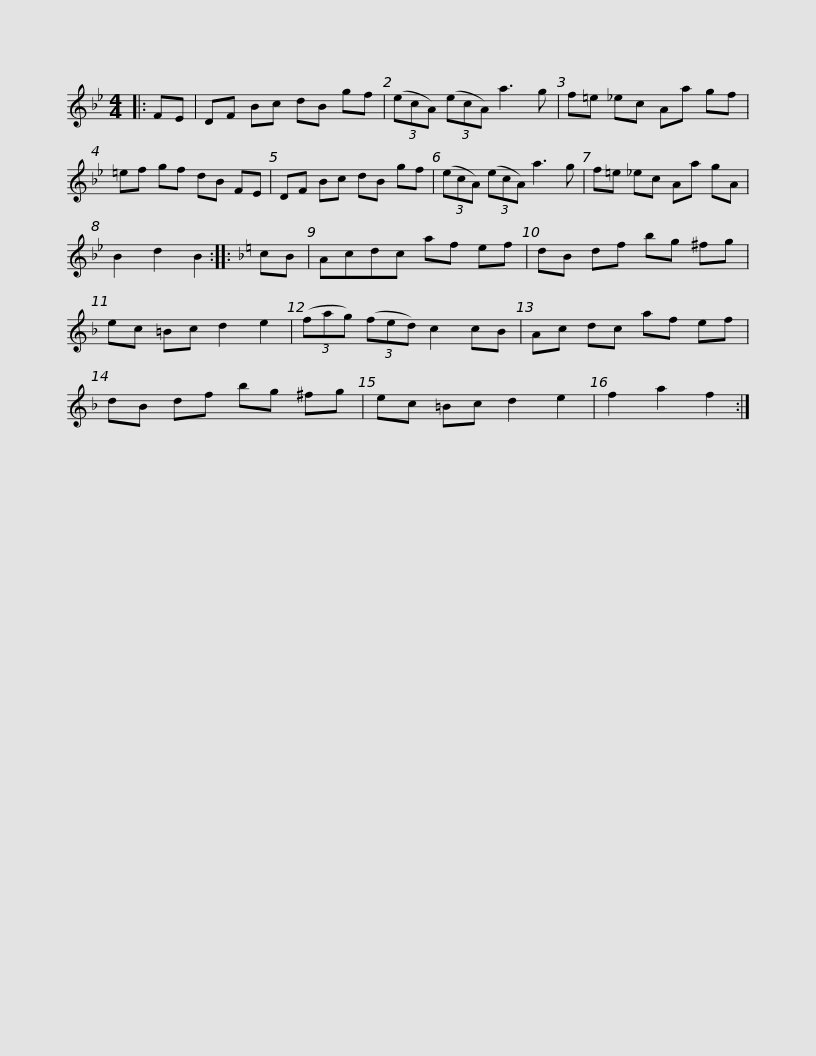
X:1
L:1/8
M:4/4
I:linebreak $
K:Bb
V:1 treble
V:1
|: FE | DF Bc dB gf | (3(ecA) (3(ecA) a3 g | f=e _ec Aa gf | =ef gf dB FE |$ %5
 DF Bc dB gf | (3(ecA) (3(ecA) a3 g | f=e _ec Aa gA | B2 d2 B2 ::[K:F] cB | %10
 Acdc af ef |$ dB df bg ^fg | ec =Bc d2 e2 | (3(fag) (3(fed) c2 cB | Ac dc af ef | %15
 dB df bg ^fg |$ ec =Bc d2 e2 | f2 a2 f2 :| %18
